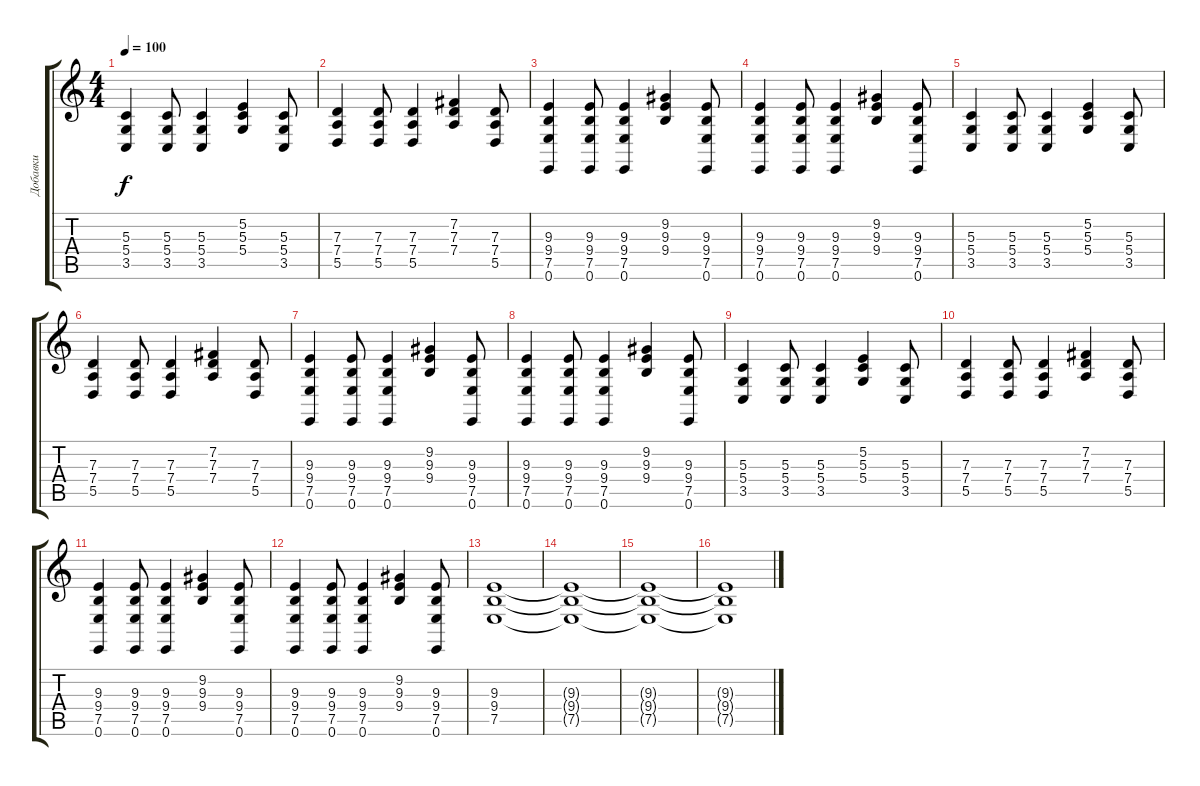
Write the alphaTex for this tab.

\track ("Добавки" "Добавки") {instrument lead8bassandlead}
\staff {score tabs}
\tuning (E4 B3 G3 D3 A2 E2) {hide}
\ts (4 4)
\tempo 100
\clef g2
\ks c
(5.3 5.4 3.5).4{dy f} (5.3 5.4 3.5).8 (5.3 5.4 3.5).4 (5.2 5.3 5.4).4 (5.3 5.4 3.5).8 |
(7.3 7.4 5.5).4 (7.3 7.4 5.5).8 (7.3 7.4 5.5).4 (7.2 7.3 7.4).4 (7.3 7.4 5.5).8 |
(9.3 9.4 7.5 0.6).4 (9.3 9.4 7.5 0.6).8 (9.3 9.4 7.5 0.6).4 (9.2 9.3 9.4).4 (9.3 9.4 7.5 0.6).8 |
(9.3 9.4 7.5 0.6).4 (9.3 9.4 7.5 0.6).8 (9.3 9.4 7.5 0.6).4 (9.2 9.3 9.4).4 (9.3 9.4 7.5 0.6).8 |
(5.3 5.4 3.5).4{volume 14 instrument electricgrandpiano} (5.3 5.4 3.5).8 (5.3 5.4 3.5).4 (5.2 5.3 5.4).4 (5.3 5.4 3.5).8 |
(7.3 7.4 5.5).4 (7.3 7.4 5.5).8 (7.3 7.4 5.5).4 (7.2 7.3 7.4).4 (7.3 7.4 5.5).8 |
(9.3 9.4 7.5 0.6).4 (9.3 9.4 7.5 0.6).8 (9.3 9.4 7.5 0.6).4 (9.2 9.3 9.4).4 (9.3 9.4 7.5 0.6).8 |
(9.3 9.4 7.5 0.6).4 (9.3 9.4 7.5 0.6).8 (9.3 9.4 7.5 0.6).4 (9.2 9.3 9.4).4 (9.3 9.4 7.5 0.6).8 |
(5.3 5.4 3.5).4 (5.3 5.4 3.5).8 (5.3 5.4 3.5).4 (5.2 5.3 5.4).4 (5.3 5.4 3.5).8 |
(7.3 7.4 5.5).4 (7.3 7.4 5.5).8 (7.3 7.4 5.5).4 (7.2 7.3 7.4).4 (7.3 7.4 5.5).8 |
(9.3 9.4 7.5 0.6).4 (9.3 9.4 7.5 0.6).8 (9.3 9.4 7.5 0.6).4 (9.2 9.3 9.4).4 (9.3 9.4 7.5 0.6).8 |
(9.3 9.4 7.5 0.6).4 (9.3 9.4 7.5 0.6).8 (9.3 9.4 7.5 0.6).4 (9.2 9.3 9.4).4 (9.3 9.4 7.5 0.6).8 |
(9.3 9.4 7.5).1{volume 10 instrument pad2warm} |
(9.3{t} 9.4{t} 7.5{t}).1 |
(9.3{t} 9.4{t} 7.5{t}).1 |
(9.3{t} 9.4{t} 7.5{t}).1
